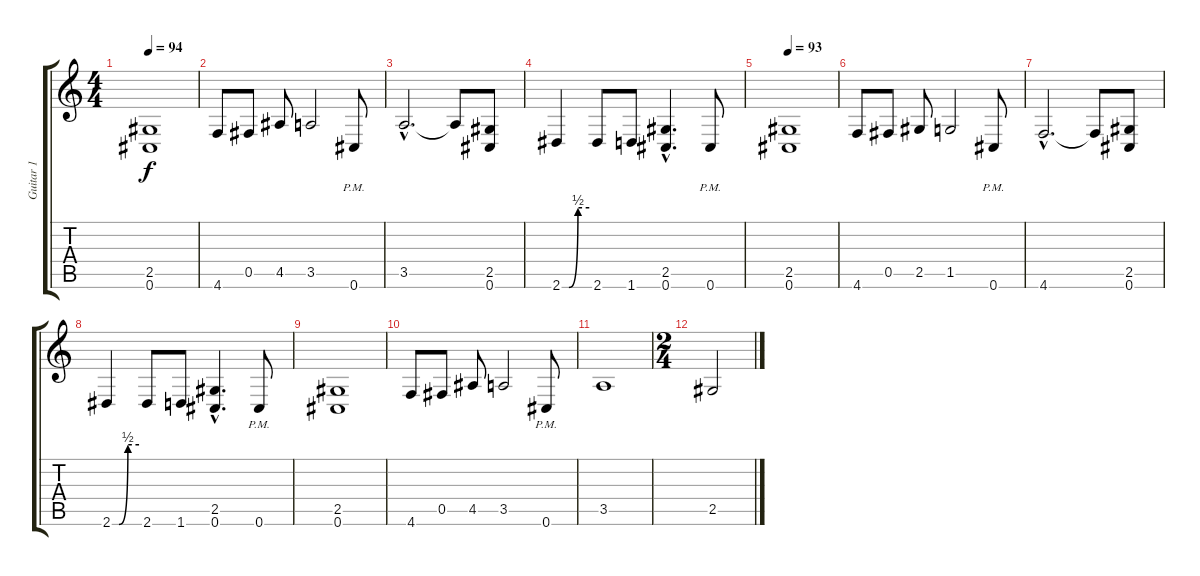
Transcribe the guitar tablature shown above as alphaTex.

\track ("Guitar 1" "Guitar 1") {instrument electricguitarclean}
\staff {score tabs}
\tuning (C4 Ab3 E3 B2 Gb2 Db2) {hide}
\ts (4 4)
\tempo 94
\clef g2
\ks c
(2.5 0.6).1{dy f} |
4.6.8 0.5.8 4.5.8 3.5.2 0.6{pm}.8 |
3.5{hac}.2{d} 3.5{t}.8 (2.5 0.6).8 |
2.6{be (custom 0 0 15 0 35 2 60 2)}.4 2.6.8 1.6.8 (2.5{hac} 0.6{hac}).4{d} 0.6{pm}.8 |
\tempo 93
(2.5 0.6).1 |
4.6.8 0.5.8 2.5.8 1.5.2 0.6{pm}.8 |
4.6{hac}.2{d} 4.6{t}.8 (2.5 0.6).8 |
2.6{be (custom 0 0 15 0 35 2 60 2)}.4 2.6.8 1.6.8 (2.5{hac} 0.6{hac}).4{d} 0.6{pm}.8 |
(2.5 0.6).1 |
4.6.8 0.5.8 4.5.8 3.5.2 0.6{pm}.8 |
3.5.1 |
\ts (2 4)
2.5.2
